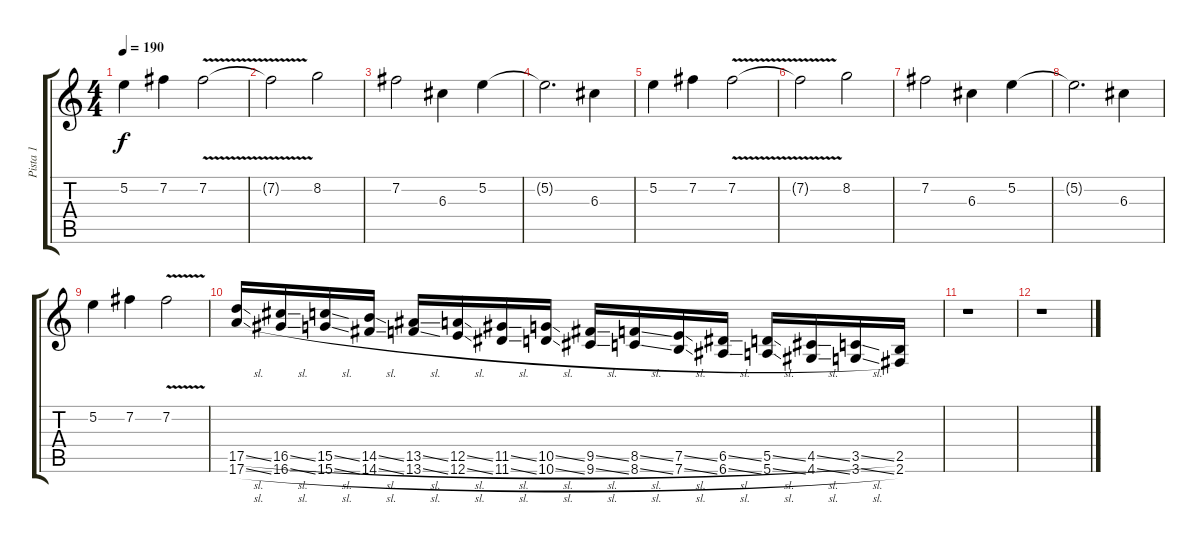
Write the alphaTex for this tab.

\track ("Pista 1" "Pista 1") {instrument overdrivenguitar}
\staff {score tabs}
\tuning (E4 B3 G3 D3 A2 E2) {hide}
\ts (4 4)
\tempo 190
\clef g2
\ks c
5.2.4{dy f} 7.2.4 7.2{v}.2 |
7.2{t}.2 8.2.2 |
7.2.2 6.3.4 5.2.4 |
5.2{t}.2{d} 6.3.4 |
5.2.4 7.2.4 7.2{v}.2 |
7.2{t}.2 8.2.2 |
7.2.2 6.3.4 5.2.4 |
5.2{t}.2{d} 6.3.4 |
5.2.4 7.2.4 7.2{v}.2 |
(17.5{sl} 17.6{sl}).16 (16.5{sl} 16.6{sl}).16 (15.5{sl} 15.6{sl}).16 (14.5{sl} 14.6{sl}).16 (13.5{sl} 13.6{sl}).16 (12.5{sl} 12.6{sl}).16 (11.5{sl} 11.6{sl}).16 (10.5{sl} 10.6{sl}).16 (9.5{sl} 9.6{sl}).16 (8.5{sl} 8.6{sl}).16 (7.5{sl} 7.6{sl}).16 (6.5{sl} 6.6{sl}).16 (5.5{sl} 5.6{sl}).16 (4.5{sl} 4.6{sl}).16 (3.5{sl} 3.6{sl}).16 (2.5 2.6).16 |
r.1 |
r.1
